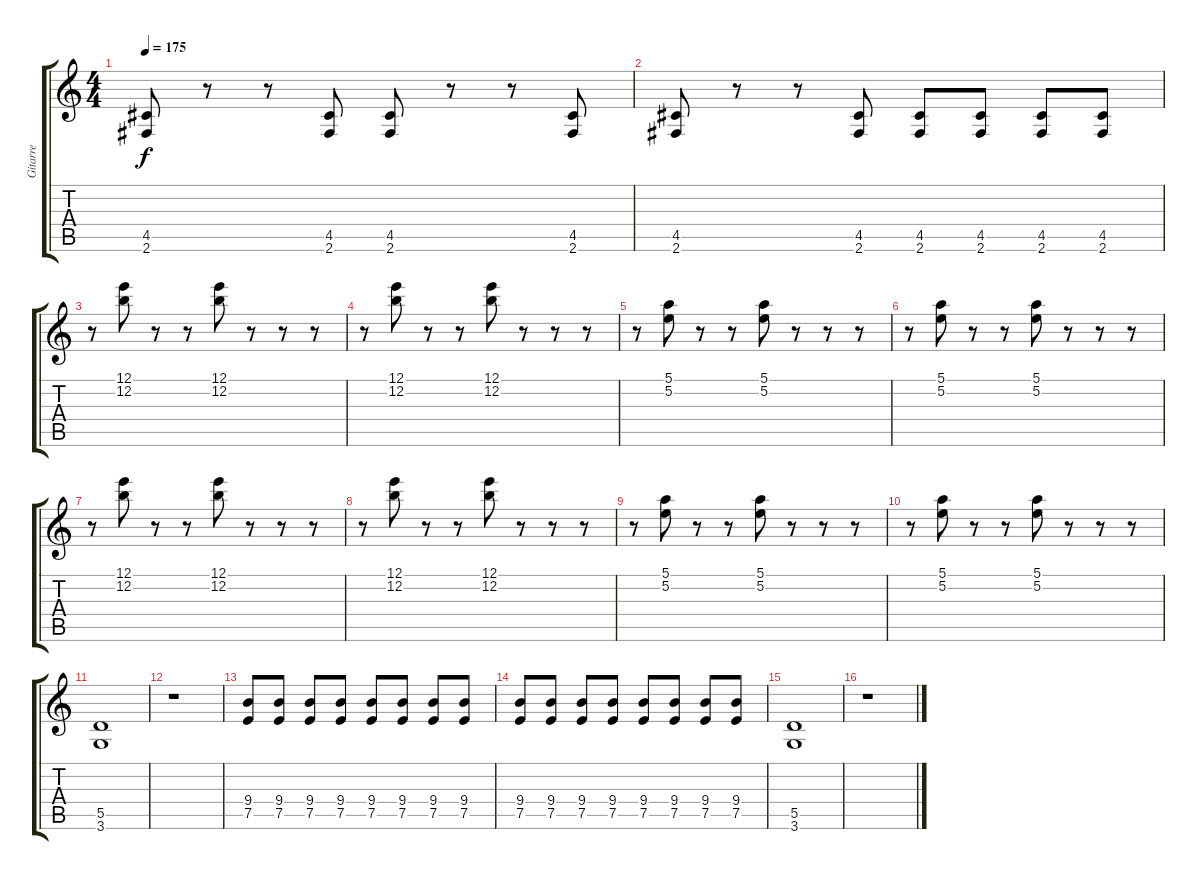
\track ("Gitarre" "Gitarre") {instrument electricguitarclean}
\staff {score tabs}
\tuning (E4 B3 G3 D3 A2 E2) {hide}
\ts (4 4)
\tempo 175
\clef g2
\ks c
(4.5 2.6).8{dy f} r.8 r.8 (4.5 2.6).8 (4.5 2.6).8 r.8 r.8 (4.5 2.6).8 |
(4.5 2.6).8 r.8 r.8 (4.5 2.6).8 (4.5 2.6).8 (4.5 2.6).8 (4.5 2.6).8 (4.5 2.6).8 |
r.8{volume 12 instrument acousticguitarsteel} (12.1 12.2).8 r.8 r.8 (12.1 12.2).8 r.8 r.8 r.8 |
r.8 (12.1 12.2).8 r.8 r.8 (12.1 12.2).8 r.8 r.8 r.8 |
r.8 (5.1 5.2).8 r.8 r.8 (5.1 5.2).8 r.8 r.8 r.8 |
r.8 (5.1 5.2).8 r.8 r.8 (5.1 5.2).8 r.8 r.8 r.8 |
r.8{volume 12 instrument acousticguitarsteel} (12.1 12.2).8 r.8 r.8 (12.1 12.2).8 r.8 r.8 r.8 |
r.8 (12.1 12.2).8 r.8 r.8 (12.1 12.2).8 r.8 r.8 r.8 |
r.8 (5.1 5.2).8 r.8 r.8 (5.1 5.2).8 r.8 r.8 r.8 |
r.8 (5.1 5.2).8 r.8 r.8 (5.1 5.2).8 r.8 r.8 r.8 |
(5.5 3.6).1{volume 8 instrument electricguitarmuted} |
r.1 |
(9.4 7.5).8 (9.4 7.5).8 (9.4 7.5).8 (9.4 7.5).8 (9.4 7.5).8 (9.4 7.5).8 (9.4 7.5).8 (9.4 7.5).8 |
(9.4 7.5).8 (9.4 7.5).8 (9.4 7.5).8 (9.4 7.5).8 (9.4 7.5).8 (9.4 7.5).8 (9.4 7.5).8 (9.4 7.5).8 |
(5.5 3.6).1 |
r.1
